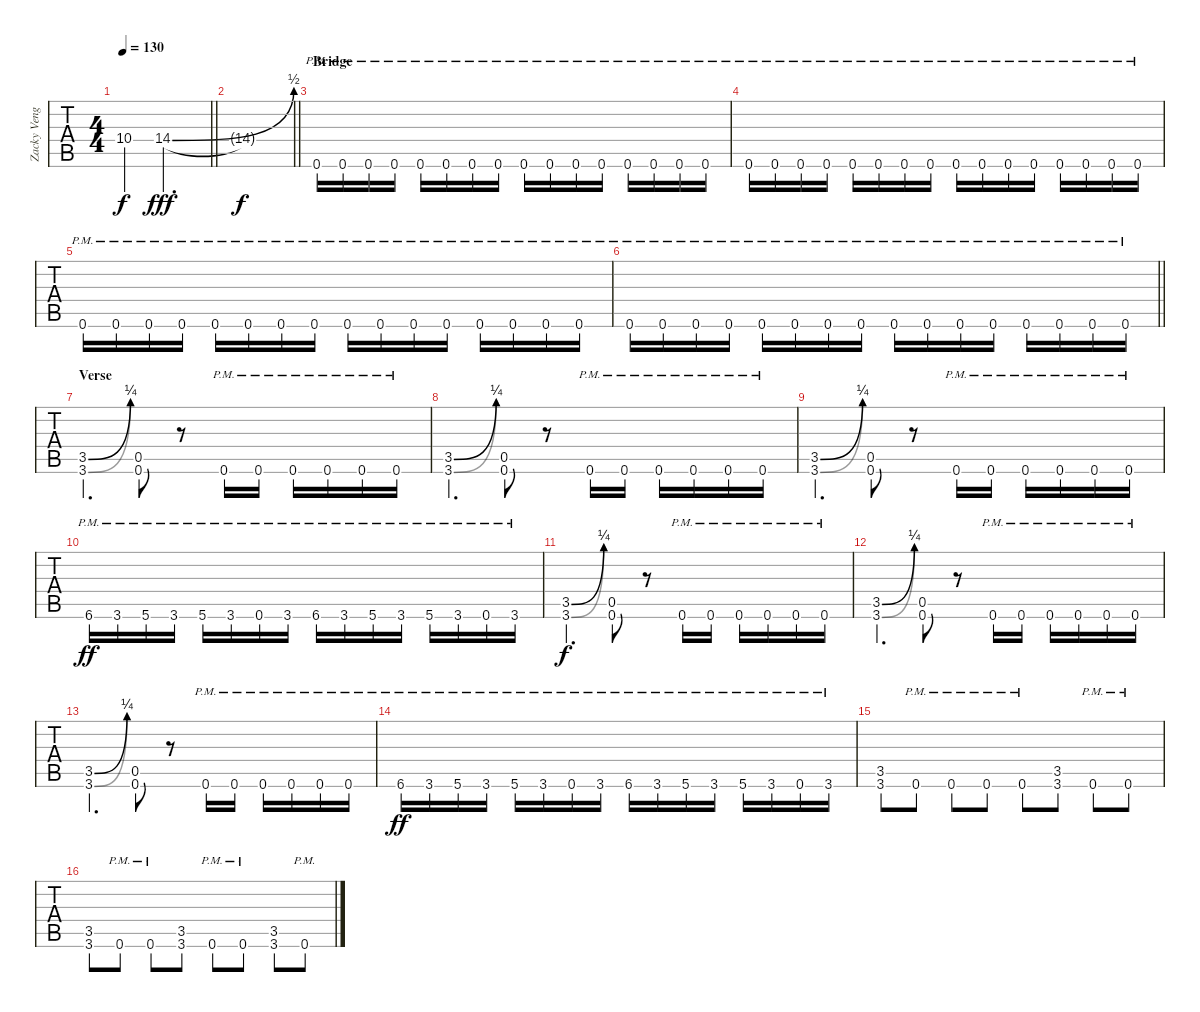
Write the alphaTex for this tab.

\track ("Zacky Vengence" "Zacky Veng") {instrument distortionguitar}
\staff {tabs}
\tuning (E4 B3 G3 D3 A2 D2) {hide}
\ts (4 4)
\tempo 130
\clef g2
\barLineRight lightlight
\ks c
10.4{t}.4{dy f} 14.4{be (bend 0 0 60 2)}.2{d dy fff} |
\section ("" "")
\barLineRight lightlight
14.4{t}.1{dy f} |
\section ("" "Bridge")
0.6{pm}.16{volume 12 balance 8} 0.6{pm}.16 0.6{pm}.16 0.6{pm}.16 0.6{pm}.16 0.6{pm}.16 0.6{pm}.16 0.6{pm}.16 0.6{pm}.16 0.6{pm}.16 0.6{pm}.16 0.6{pm}.16 0.6{pm}.16 0.6{pm}.16 0.6{pm}.16 0.6{pm}.16 |
0.6{pm}.16 0.6{pm}.16 0.6{pm}.16 0.6{pm}.16 0.6{pm}.16 0.6{pm}.16 0.6{pm}.16 0.6{pm}.16 0.6{pm}.16 0.6{pm}.16 0.6{pm}.16 0.6{pm}.16 0.6{pm}.16 0.6{pm}.16 0.6{pm}.16 0.6{pm}.16 |
0.6{pm}.16 0.6{pm}.16 0.6{pm}.16 0.6{pm}.16 0.6{pm}.16 0.6{pm}.16 0.6{pm}.16 0.6{pm}.16 0.6{pm}.16 0.6{pm}.16 0.6{pm}.16 0.6{pm}.16 0.6{pm}.16 0.6{pm}.16 0.6{pm}.16 0.6{pm}.16 |
\barLineRight lightlight
0.6{pm}.16 0.6{pm}.16 0.6{pm}.16 0.6{pm}.16 0.6{pm}.16 0.6{pm}.16 0.6{pm}.16 0.6{pm}.16 0.6{pm}.16 0.6{pm}.16 0.6{pm}.16 0.6{pm}.16 0.6{pm}.16 0.6{pm}.16 0.6{pm}.16 0.6{pm}.16 |
\section ("" "Verse")
(3.5{be (bend 0 0 60 1)} 3.6{be (bend 0 0 60 1)}).4{d} (0.5 0.6).8 r.8 0.6{pm}.16 0.6{pm}.16 0.6{pm}.16 0.6{pm}.16 0.6{pm}.16 0.6{pm}.16 |
(3.5{be (bend 0 0 60 1)} 3.6{be (bend 0 0 60 1)}).4{d} (0.5 0.6).8 r.8 0.6{pm}.16 0.6{pm}.16 0.6{pm}.16 0.6{pm}.16 0.6{pm}.16 0.6{pm}.16 |
(3.5{be (bend 0 0 60 1)} 3.6{be (bend 0 0 60 1)}).4{d} (0.5 0.6).8 r.8 0.6{pm}.16 0.6{pm}.16 0.6{pm}.16 0.6{pm}.16 0.6{pm}.16 0.6{pm}.16 |
6.6{pm}.16{dy ff} 3.6{pm}.16 5.6{pm}.16 3.6{pm}.16 5.6{pm}.16 3.6{pm}.16 0.6{pm}.16 3.6{pm}.16 6.6{pm}.16 3.6{pm}.16 5.6{pm}.16 3.6{pm}.16 5.6{pm}.16 3.6{pm}.16 0.6{pm}.16 3.6{pm}.16 |
(3.5{be (bend 0 0 60 1)} 3.6{be (bend 0 0 60 1)}).4{d dy f} (0.5 0.6).8 r.8 0.6{pm}.16 0.6{pm}.16 0.6{pm}.16 0.6{pm}.16 0.6{pm}.16 0.6{pm}.16 |
(3.5{be (bend 0 0 60 1)} 3.6{be (bend 0 0 60 1)}).4{d} (0.5 0.6).8 r.8 0.6{pm}.16 0.6{pm}.16 0.6{pm}.16 0.6{pm}.16 0.6{pm}.16 0.6{pm}.16 |
(3.5{be (bend 0 0 60 1)} 3.6{be (bend 0 0 60 1)}).4{d} (0.5 0.6).8 r.8 0.6{pm}.16 0.6{pm}.16 0.6{pm}.16 0.6{pm}.16 0.6{pm}.16 0.6{pm}.16 |
6.6{pm}.16{dy ff} 3.6{pm}.16 5.6{pm}.16 3.6{pm}.16 5.6{pm}.16 3.6{pm}.16 0.6{pm}.16 3.6{pm}.16 6.6{pm}.16 3.6{pm}.16 5.6{pm}.16 3.6{pm}.16 5.6{pm}.16 3.6{pm}.16 0.6{pm}.16 3.6{pm}.16 |
(3.5 3.6).8 0.6{pm}.8 0.6{pm}.8 0.6{pm}.8 0.6{pm}.8 (3.5 3.6).8 0.6{pm}.8 0.6{pm}.8 |
(3.5 3.6).8 0.6{pm}.8 0.6{pm}.8 (3.5 3.6).8 0.6{pm}.8 0.6{pm}.8 (3.5 3.6).8 0.6{pm}.8
